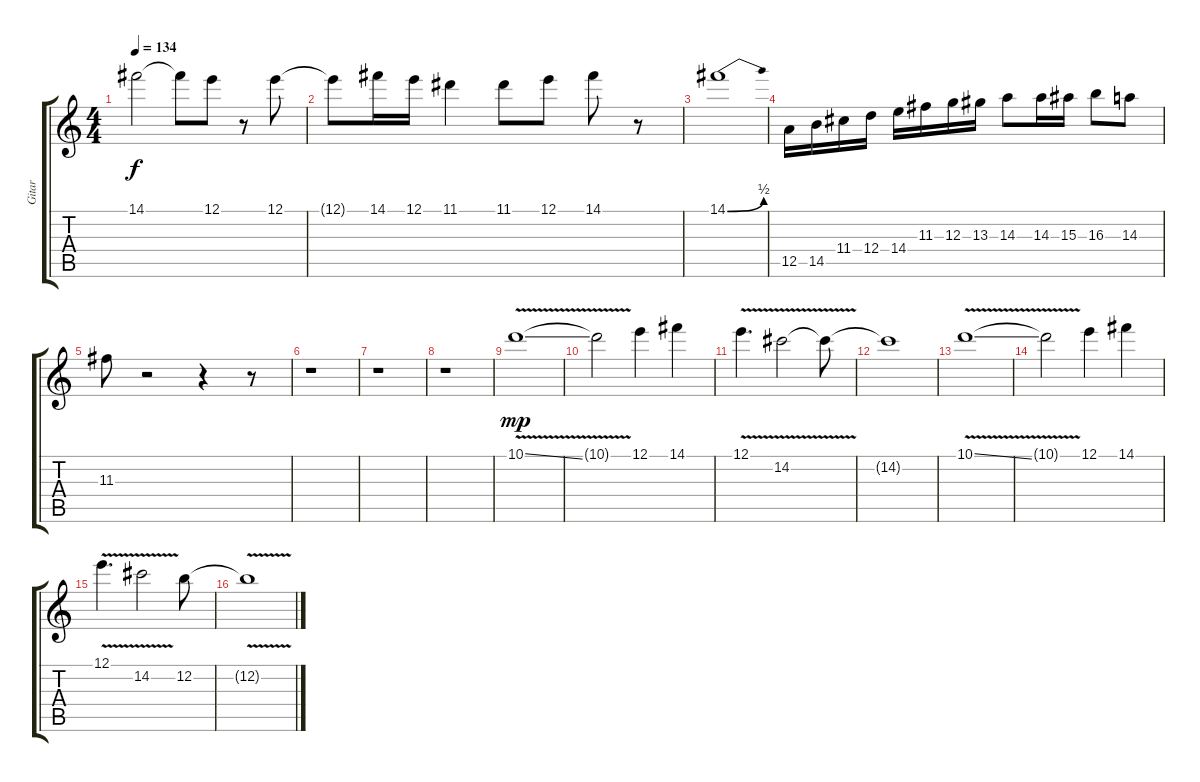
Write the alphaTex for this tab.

\track ("Gitar" "Gitar") {instrument overdrivenguitar}
\staff {score tabs}
\tuning (E4 B3 G3 D3 A2 E2) {hide}
\ts (4 4)
\tempo 134
\clef g2
\ks c
14.1.2{dy f} 14.1{t}.8 12.1.8 r.8 12.1.8 |
12.1{t}.8 14.1.16 12.1.16 11.1.4 11.1.8 12.1.8 14.1.8 r.8 |
14.1{be (bend 0 0 60 2)}.1 |
12.5.16 14.5.16 11.4.16 12.4.16 14.4.16 11.3.16 12.3.16 13.3.16 14.3.8 14.3.16 15.3.16 16.3.8 14.3.8 |
11.3.8 r.2 r.4 r.8 |
r.1 |
r.1 |
r.1 |
10.1{v ss}.1{dy mp} |
10.1{t}.2 12.1.4 14.1.4 |
12.1{v}.4{d} 14.2{v}.2 14.2{t}.8 |
14.2{t}.1 |
10.1{v ss}.1 |
10.1{t}.2 12.1.4 14.1.4 |
12.1{v}.4{d} 14.2{v}.2 12.2.8 |
12.2{v t}.1
